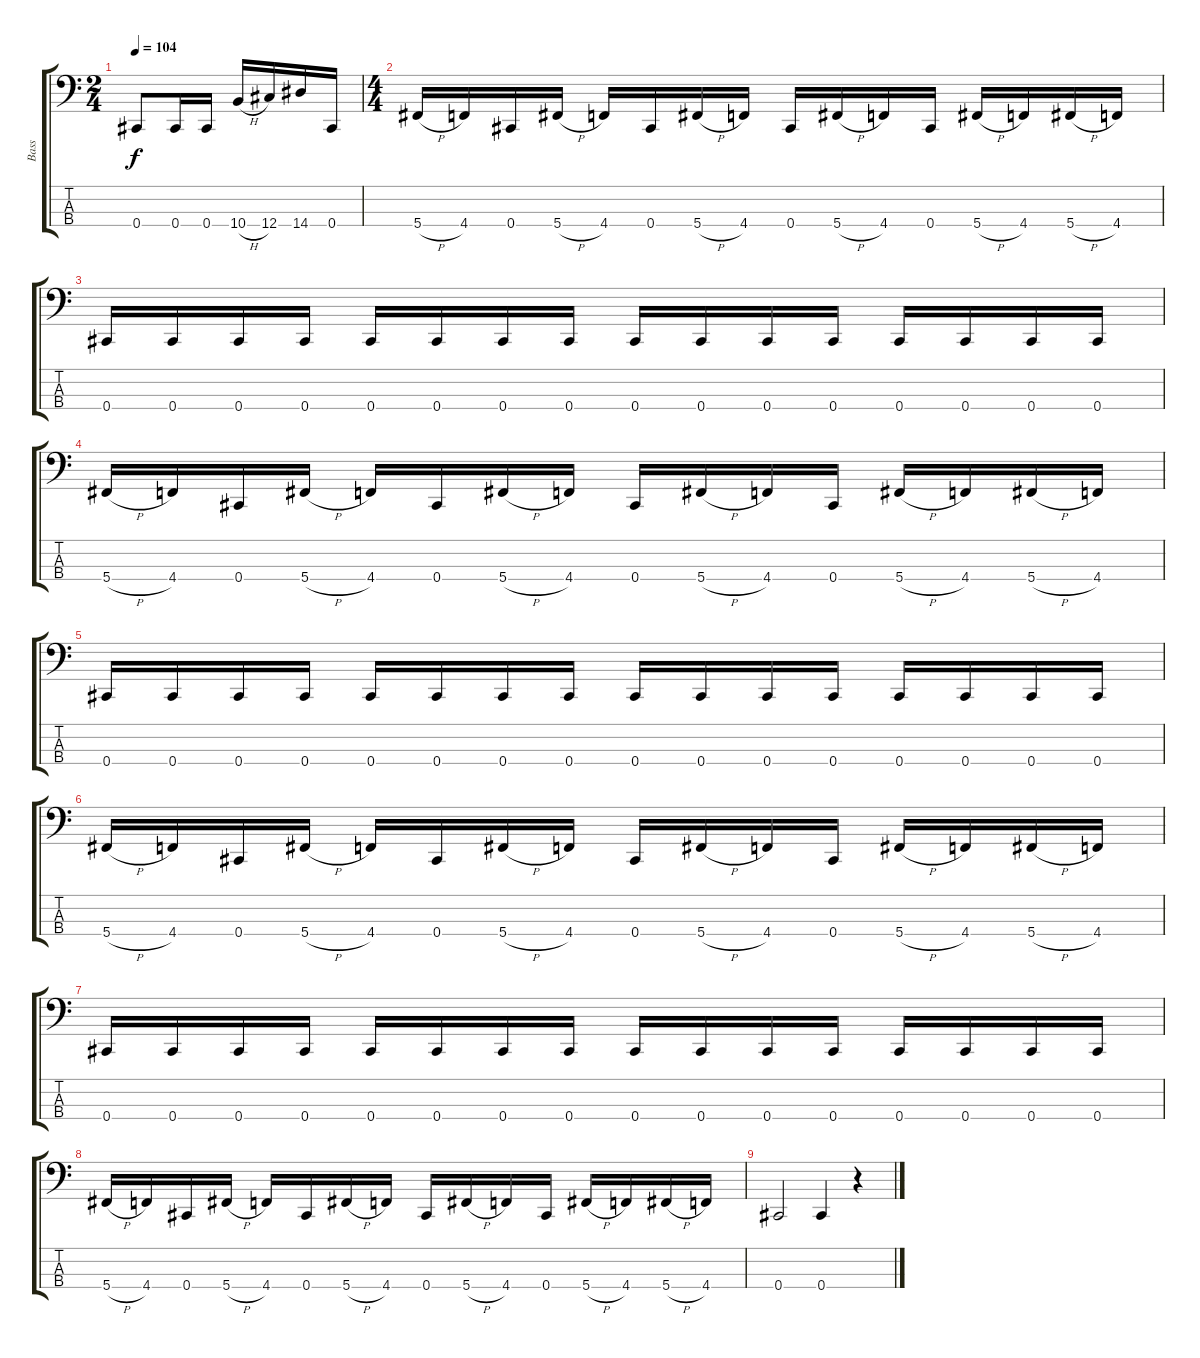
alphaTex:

\track ("Bass" "Bass") {instrument electricbasspick}
\staff {score tabs}
\tuning (Gb2 Db2 Ab1 Db1) {hide}
\ts (2 4)
\tempo 104
\clef f4
\ks c
0.4.8{dy f} 0.4.16 0.4.16 10.4{h}.16 12.4.16 14.4.16 0.4.16 |
\ts (4 4)
5.4{h}.16 4.4.16 0.4.16 5.4{h}.16 4.4.16 0.4.16 5.4{h}.16 4.4.16 0.4.16 5.4{h}.16 4.4.16 0.4.16 5.4{h}.16 4.4.16 5.4{h}.16 4.4.16 |
0.4.16 0.4.16 0.4.16 0.4.16 0.4.16 0.4.16 0.4.16 0.4.16 0.4.16 0.4.16 0.4.16 0.4.16 0.4.16 0.4.16 0.4.16 0.4.16 |
5.4{h}.16 4.4.16 0.4.16 5.4{h}.16 4.4.16 0.4.16 5.4{h}.16 4.4.16 0.4.16 5.4{h}.16 4.4.16 0.4.16 5.4{h}.16 4.4.16 5.4{h}.16 4.4.16 |
0.4.16 0.4.16 0.4.16 0.4.16 0.4.16 0.4.16 0.4.16 0.4.16 0.4.16 0.4.16 0.4.16 0.4.16 0.4.16 0.4.16 0.4.16 0.4.16 |
5.4{h}.16 4.4.16 0.4.16 5.4{h}.16 4.4.16 0.4.16 5.4{h}.16 4.4.16 0.4.16 5.4{h}.16 4.4.16 0.4.16 5.4{h}.16 4.4.16 5.4{h}.16 4.4.16 |
0.4.16 0.4.16 0.4.16 0.4.16 0.4.16 0.4.16 0.4.16 0.4.16 0.4.16 0.4.16 0.4.16 0.4.16 0.4.16 0.4.16 0.4.16 0.4.16 |
5.4{h}.16 4.4.16 0.4.16 5.4{h}.16 4.4.16 0.4.16 5.4{h}.16 4.4.16 0.4.16 5.4{h}.16 4.4.16 0.4.16 5.4{h}.16 4.4.16 5.4{h}.16 4.4.16 |
0.4.2 0.4.4 r.4
